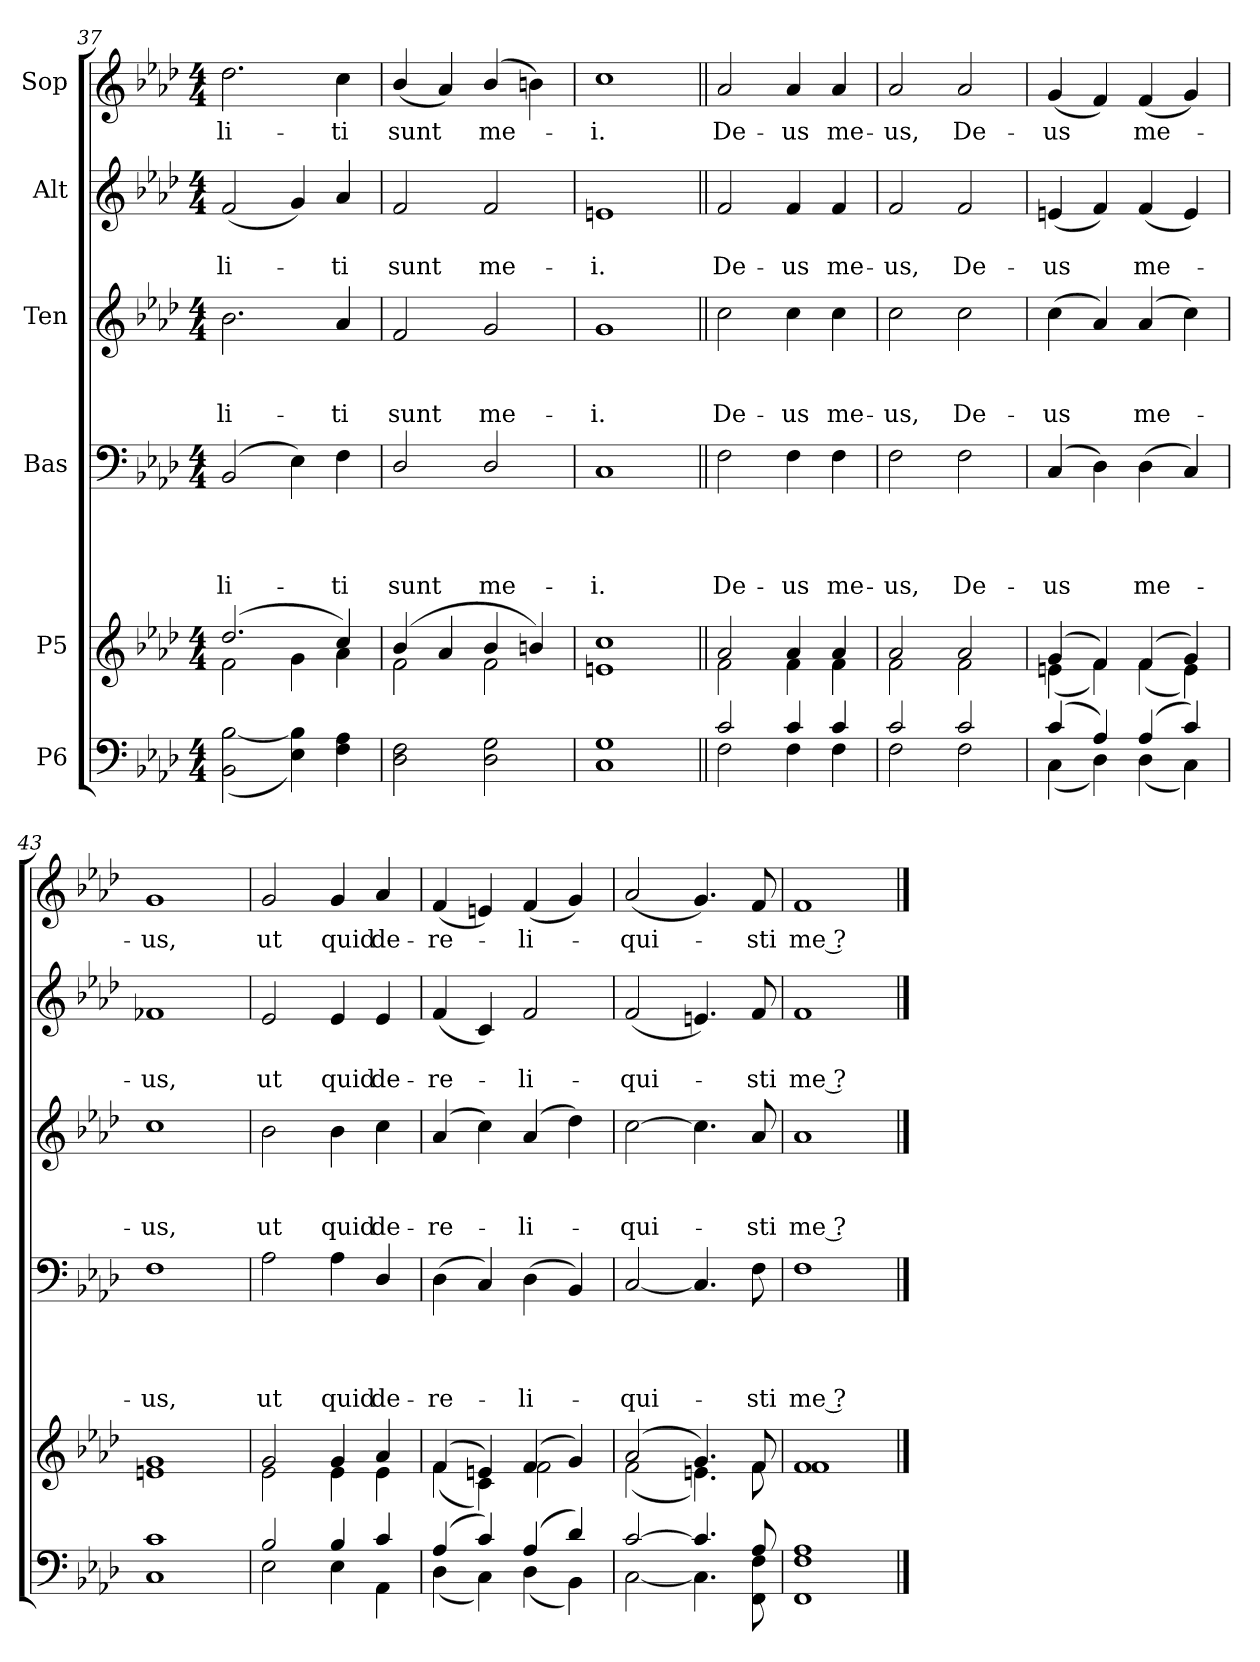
**kern	**kern	**kern	**text	**text	**text	**text	**kern	**text	**text	**text	**kern	**text	**text	**kern	**text
*part6	*part5	*part4	*part4	*part4	*part4	*part4	*part3	*part3	*part3	*part3	*part2	*part2	*part2	*part1	*part1
*staff6	*staff5	*staff4	*staff4	*staff4	*staff4	*staff4	*staff3	*staff3	*staff3	*staff3	*staff2	*staff2	*staff2	*staff1	*staff1
*I"P6	*I"P5	*I"Bas	*	*	*	*	*I"Ten	*	*	*	*I"Alt	*	*	*I"Sop	*
!!LO:PB:g=z
*clefF4	*clefG2	*clefF4	*	*	*	*	*clefG2	*	*	*	*clefG2	*	*	*clefG2	*
*k[b-e-a-d-]	*k[b-e-a-d-]	*k[b-e-a-d-]	*	*	*	*	*k[b-e-a-d-]	*	*	*	*k[b-e-a-d-]	*	*	*k[b-e-a-d-]	*
*A-:	*A-:	*A-:	*	*	*	*	*A-:	*	*	*	*A-:	*	*	*A-:	*
*M4/4	*M4/4	*M4/4	*	*	*	*	*M4/4	*	*	*	*M4/4	*	*	*M4/4	*
=37	=37	=37	=37	=37	=37	=37	=37	=37	=37	=37	=37	=37	=37	=37	=37
*^	*^	*	*	*	*	*	*	*	*	*	*	*	*	*	*
!	!	!	!	!	!	!	!	!LO:LY:b	!	!	!	!LO:LY:b	!	!	!LO:LY:b	!	!LO:LY:b
1ryy	(<2BB-\ [>2B-\	(>2.dd-/	2f\	(<2BB-/	.	.	.	-li-	2.b-\	.	.	-li-	(<2f/	.	-li-	2.dd-\	-li-
.	4E-\ 4B-\])	.	4g\	4E-\)	.	.	.	.	.	.	.	.	4g/)	.	.	.	.
!	!	!	!	!	!	!	!	!LO:LY:b	!	!	!	!LO:LY:b	!	!	!LO:LY:b	!	!LO:LY:b
.	4F\ 4A-\	4cc/)	4a-\	4F\	.	.	.	-ti	4a-/	.	.	-ti	4a-/	.	-ti	4cc\	-ti
=38	=38	=38	=38	=38	=38	=38	=38	=38	=38	=38	=38	=38	=38	=38	=38	=38	=38
!	!	!	!	!	!	!	!	!LO:LY:b	!	!	!	!LO:LY:b	!	!	!LO:LY:b	!	!LO:LY:b
2D-\ 2F\	1ryy	(>4b-/	2f\	2D-/	.	.	.	sunt	2f/	.	.	sunt	2f/	.	sunt	(<4b-/	sunt
.	.	4a-/	.	.	.	.	.	.	.	.	.	.	.	.	.	4a-/)	.
!	!	!	!	!	!	!	!	!LO:LY:b	!	!	!	!LO:LY:b	!	!	!LO:LY:b	!	!LO:LY:b
2D-\ 2G\	.	4b-/	2f\	2D-/	.	.	.	me-	2g/	.	.	me-	2f/	.	me-	(<4b-/	me-
.	.	4bn/)	.	.	.	.	.	.	.	.	.	.	.	.	.	4bn\)	.
=39	=39	=39	=39	=39	=39	=39	=39	=39	=39	=39	=39	=39	=39	=39	=39	=39	=39
!	!	!	!	!	!	!	!	!LO:LY:b	!	!	!	!LO:LY:b	!	!	!LO:LY:b	!	!LO:LY:b
1C 1G	1ryy	1cc	1en	1C	.	.	.	-i.	1g	.	.	-i.	1en	.	-i.	1cc	-i.
=40||	=40||	=40||	=40||	=40||	=40||	=40||	=40||	=40||	=40||	=40||	=40||	=40||	=40||	=40||	=40||	=40||	=40||
!	!	!	!	!	!	!	!	!LO:LY:b	!	!	!	!LO:LY:b	!	!	!LO:LY:b	!	!LO:LY:b
2c/	2F\	2a-/	2f\	2F\	.	.	.	De-	2cc\	.	.	De-	2f/	.	De-	2a-/	De-
!	!	!	!	!	!	!	!	!LO:LY:b	!	!	!	!LO:LY:b	!	!	!LO:LY:b	!	!LO:LY:b
4c/	4F\	4a-/	4f\	4F\	.	.	.	-us	4cc\	.	.	-us	4f/	.	-us	4a-/	-us
!	!	!	!	!	!	!	!	!LO:LY:b	!	!	!	!LO:LY:b	!	!	!LO:LY:b	!	!LO:LY:b
4c/	4F\	4a-/	4f\	4F\	.	.	.	me-	4cc\	.	.	me-	4f/	.	me-	4a-/	me-
=41	=41	=41	=41	=41	=41	=41	=41	=41	=41	=41	=41	=41	=41	=41	=41	=41	=41
!	!	!	!	!	!	!	!	!LO:LY:b	!	!	!	!LO:LY:b	!	!	!LO:LY:b	!	!LO:LY:b
2c/	2F\	2a-/	2f\	2F\	.	.	.	-us,	2cc\	.	.	-us,	2f/	.	-us,	2a-/	-us,
!	!	!	!	!	!	!	!	!LO:LY:b	!	!	!	!LO:LY:b	!	!	!LO:LY:b	!	!LO:LY:b
2c/	2F\	2a-/	2f\	2F\	.	.	.	De-	2cc\	.	.	De-	2f/	.	De-	2a-/	De-
=42	=42	=42	=42	=42	=42	=42	=42	=42	=42	=42	=42	=42	=42	=42	=42	=42	=42
!	!	!	!	!	!	!	!	!LO:LY:b	!	!	!	!LO:LY:b	!	!	!LO:LY:b	!	!LO:LY:b
(>4c/	(<4C\	(>4g/	(<4en\	(<4C/	.	.	.	-us	(>4cc\	.	.	-us	(<4en/	.	-us	(<4g/	-us
4A-/)	4D-\)	4f/)	4f\)	4D-\)	.	.	.	.	4a-/)	.	.	.	4f/)	.	.	4f/)	.
!	!	!	!	!	!	!	!	!LO:LY:b	!	!	!	!LO:LY:b	!	!	!LO:LY:b	!	!LO:LY:b
(>4A-/	(<4D-\	(>4f/	(<4f\	(>4D-\	.	.	.	me-	(<4a-/	.	.	me-	(<4f/	.	me-	(<4f/	me-
4c/)	4C\)	4g/)	4e\)	4C/)	.	.	.	.	4cc\)	.	.	.	4e/)	.	.	4g/)	.
=43	=43	=43	=43	=43	=43	=43	=43	=43	=43	=43	=43	=43	=43	=43	=43	=43	=43
!	!	!	!	!	!	!	!	!LO:LY:b	!	!	!	!LO:LY:b	!	!	!LO:LY:b	!	!LO:LY:b
1c	1C	1g	1en	1F	.	.	.	-us,	1cc	.	.	-us,	1f-X	.	-us,	1g	-us,
=44	=44	=44	=44	=44	=44	=44	=44	=44	=44	=44	=44	=44	=44	=44	=44	=44	=44
!	!	!	!	!	!	!	!	!LO:LY:b	!	!	!	!LO:LY:b	!	!	!LO:LY:b	!	!LO:LY:b
2B-/	2E-\	2g/	2e-\	2A-\	.	.	.	ut	2b-\	.	.	ut	2e-/	.	ut	2g/	ut
!	!	!	!	!	!	!	!	!LO:LY:b	!	!	!	!LO:LY:b	!	!	!LO:LY:b	!	!LO:LY:b
4B-/	4E-\	4g/	4e-\	4A-\	.	.	.	quid	4b-\	.	.	quid	4e-/	.	quid	4g/	quid
!	!	!	!	!	!	!	!	!LO:LY:b	!	!	!	!LO:LY:b	!	!	!LO:LY:b	!	!LO:LY:b
4c/	4AA-\	4a-/	4e-\	4D-/	.	.	.	de-	4cc\	.	.	de-	4e-/	.	de-	4a-/	de-
!!LO:LB:g=z
=45	=45	=45	=45	=45	=45	=45	=45	=45	=45	=45	=45	=45	=45	=45	=45	=45	=45
!	!	!	!	!	!	!	!	!LO:LY:b	!	!	!	!LO:LY:b	!	!	!LO:LY:b	!	!LO:LY:b
(>4A-/	(<4D-\	(>4f/	(<4f\	(>4D-\	.	.	.	-re-	(<4a-/	.	.	-re-	(<4f/	.	-re-	(<4f/	-re-
4c/)	4C\)	4en/)	4c\)	4C/)	.	.	.	.	4cc\)	.	.	.	4c/)	.	.	4en/)	.
!	!	!	!	!	!	!	!	!LO:LY:b	!	!	!	!LO:LY:b	!	!	!LO:LY:b	!	!LO:LY:b
(>4A-/	(<4D-\	(>4f/	2f\	(>4D-\	.	.	.	-li-	(<4a-/	.	.	-li-	2f/	.	-li-	(<4f/	-li-
4d-/)	4BB-\)	4g/)	.	4BB-/)	.	.	.	.	4dd-\)	.	.	.	.	.	.	4g/)	.
=46	=46	=46	=46	=46	=46	=46	=46	=46	=46	=46	=46	=46	=46	=46	=46	=46	=46
!	!	!	!	!	!	!	!	!LO:LY:b	!	!	!	!LO:LY:b	!	!	!LO:LY:b	!	!LO:LY:b
[>2c/	[<2C\	(>2a-/	(<2f\	[<2C/	.	.	.	-qui-	[>2cc\	.	.	-qui-	(<2f/	.	-qui-	(<2a-/	-qui-
4.c/]	4.C\]	4.g/)	4.en\)	4.C/]	.	.	.	.	4.cc\]	.	.	.	4.en/)	.	.	4.g/)	.
!	!	!	!	!	!	!	!	!LO:LY:b	!	!	!	!LO:LY:b	!	!	!LO:LY:b	!	!LO:LY:b
8A-/	8FF\ 8F\	8f/	8f\	8F\	.	.	.	-sti	8a-/	.	.	-sti	8f/	.	-sti	8f/	-sti
=47	=47	=47	=47	=47	=47	=47	=47	=47	=47	=47	=47	=47	=47	=47	=47	=47	=47
!	!	!	!	!	!	!	!	!LO:LY:b	!	!	!	!LO:LY:b	!	!	!LO:LY:b	!	!LO:LY:b
1A-	1FF 1F	1f	1f	1F	.	.	.	me ?	1a-	.	.	me ?	1f	.	me ?	1f	me ?
*v	*v	*	*	*	*	*	*	*	*	*	*	*	*	*	*	*	*
*	*v	*v	*	*	*	*	*	*	*	*	*	*	*	*	*	*
==	==	==	==	==	==	==	==	==	==	==	==	==	==	==	==
*-	*-	*-	*-	*-	*-	*-	*-	*-	*-	*-	*-	*-	*-	*-	*-
